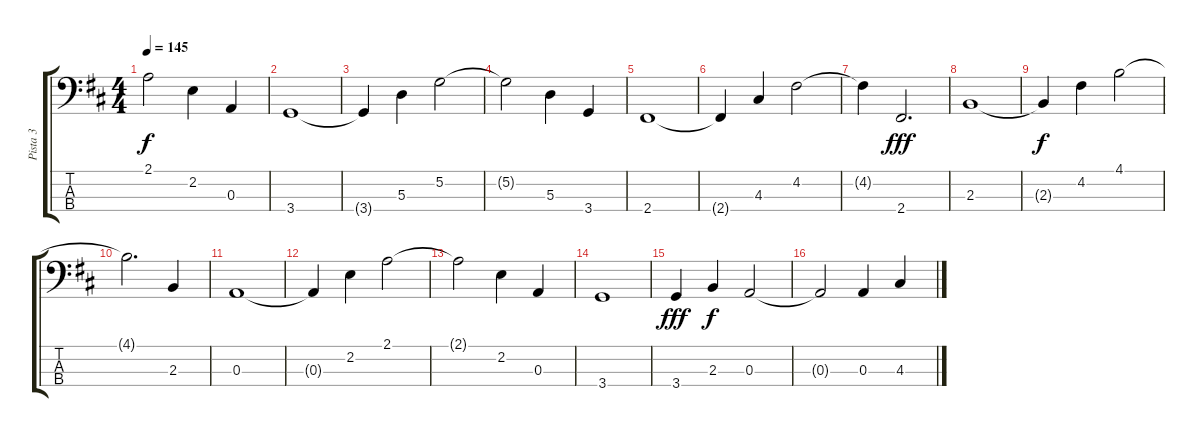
\track ("Pista 3" "Pista 3") {instrument electricbassfinger}
\staff {score tabs}
\tuning (G2 D2 A1 E1) {hide}
\ts (4 4)
\tempo 145
\clef f4
\ks d
2.1{t}.2{dy f} 2.2.4 0.3.4 |
3.4.1 |
3.4{t}.4 5.3.4 5.2.2 |
5.2{t}.2 5.3.4 3.4.4 |
2.4.1 |
2.4{t}.4 4.3.4 4.2.2 |
4.2{t}.4 2.4.2{d dy fff} |
2.3.1 |
2.3{t}.4{dy f} 4.2.4 4.1.2 |
4.1{t}.2{d} 2.3.4 |
0.3.1 |
0.3{t}.4 2.2.4 2.1.2 |
2.1{t}.2 2.2.4 0.3.4 |
3.4.1 |
3.4.4{dy fff} 2.3.4{dy f} 0.3.2 |
0.3{t}.2 0.3.4 4.3.4
